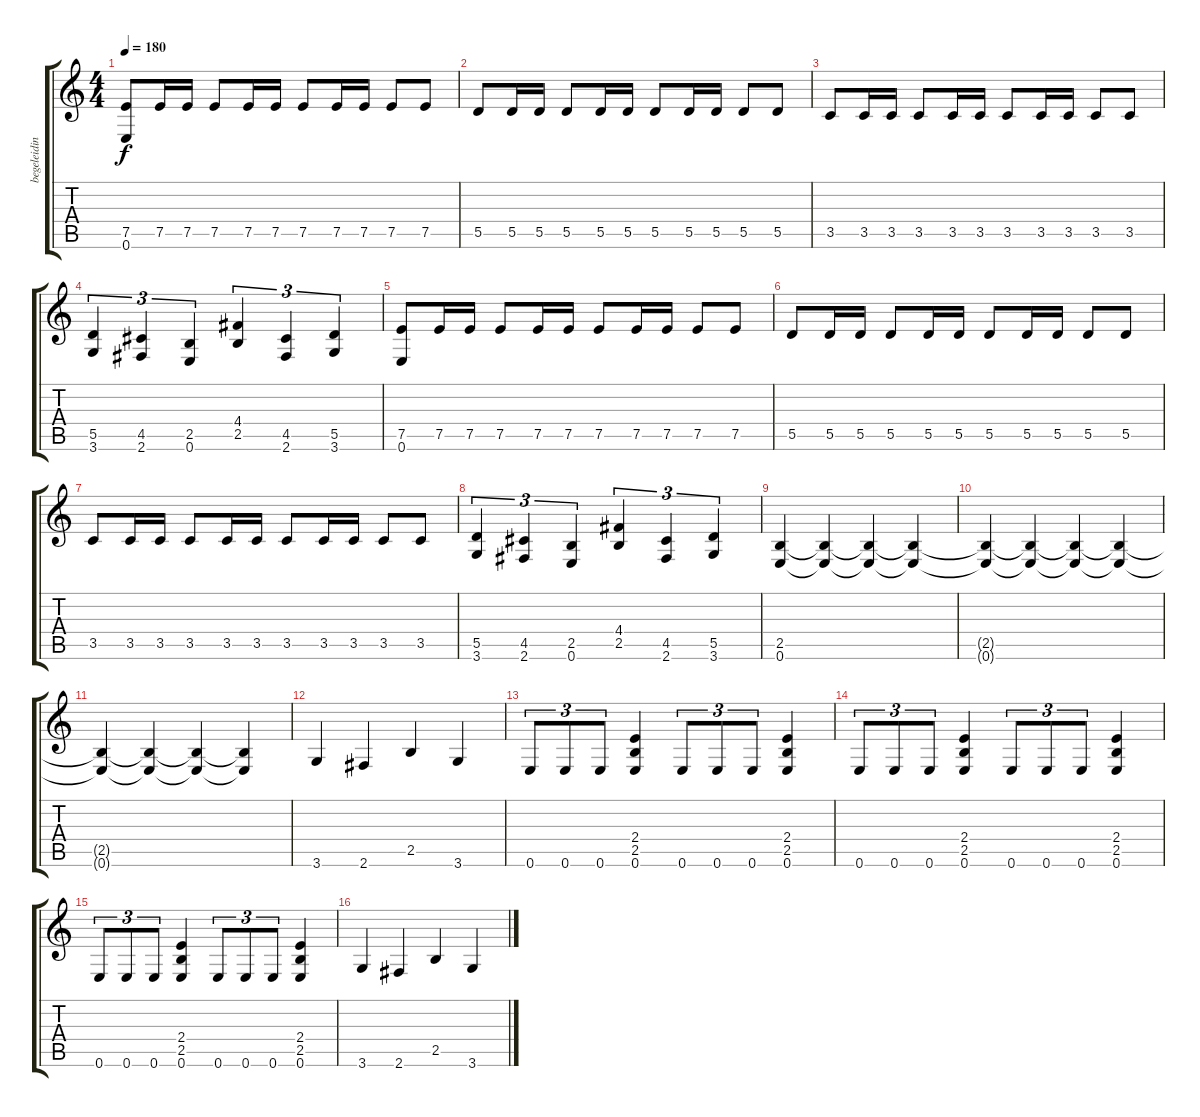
\track ("begeleiding 1" "begeleidin") {instrument distortionguitar}
\staff {score tabs}
\tuning (E4 B3 G3 D3 A2 E2) {hide}
\ts (4 4)
\tempo 180
\clef g2
\ks c
(7.5 0.6).8{dy f} 7.5.16 7.5.16 7.5.8 7.5.16 7.5.16 7.5.8 7.5.16 7.5.16 7.5.8 7.5.8 |
5.5.8 5.5.16 5.5.16 5.5.8 5.5.16 5.5.16 5.5.8 5.5.16 5.5.16 5.5.8 5.5.8 |
3.5.8 3.5.16 3.5.16 3.5.8 3.5.16 3.5.16 3.5.8 3.5.16 3.5.16 3.5.8 3.5.8 |
(5.5 3.6).4{tu (3 2)} (4.5 2.6).4{tu (3 2)} (2.5 0.6).4{tu (3 2)} (4.4 2.5).4{tu (3 2)} (4.5 2.6).4{tu (3 2)} (5.5 3.6).4{tu (3 2)} |
(7.5 0.6).8 7.5.16 7.5.16 7.5.8 7.5.16 7.5.16 7.5.8 7.5.16 7.5.16 7.5.8 7.5.8 |
5.5.8 5.5.16 5.5.16 5.5.8 5.5.16 5.5.16 5.5.8 5.5.16 5.5.16 5.5.8 5.5.8 |
3.5.8 3.5.16 3.5.16 3.5.8 3.5.16 3.5.16 3.5.8 3.5.16 3.5.16 3.5.8 3.5.8 |
(5.5 3.6).4{tu (3 2)} (4.5 2.6).4{tu (3 2)} (2.5 0.6).4{tu (3 2)} (4.4 2.5).4{tu (3 2)} (4.5 2.6).4{tu (3 2)} (5.5 3.6).4{tu (3 2)} |
(2.5 0.6).4 (2.5{t} 0.6{t}).4 (2.5{t} 0.6{t}).4 (2.5{t} 0.6{t}).4 |
(2.5{t} 0.6{t}).4 (2.5{t} 0.6{t}).4 (2.5{t} 0.6{t}).4 (2.5{t} 0.6{t}).4 |
(2.5{t} 0.6{t}).4 (2.5{t} 0.6{t}).4 (2.5{t} 0.6{t}).4 (2.5{t} 0.6{t}).4 |
3.6.4 2.6.4 2.5.4 3.6.4 |
0.6.8{tu (3 2)} 0.6.8{tu (3 2)} 0.6.8{tu (3 2)} (2.4 2.5 0.6).4 0.6.8{tu (3 2)} 0.6.8{tu (3 2)} 0.6.8{tu (3 2)} (2.4 2.5 0.6).4 |
0.6.8{tu (3 2)} 0.6.8{tu (3 2)} 0.6.8{tu (3 2)} (2.4 2.5 0.6).4 0.6.8{tu (3 2)} 0.6.8{tu (3 2)} 0.6.8{tu (3 2)} (2.4 2.5 0.6).4 |
0.6.8{tu (3 2)} 0.6.8{tu (3 2)} 0.6.8{tu (3 2)} (2.4 2.5 0.6).4 0.6.8{tu (3 2)} 0.6.8{tu (3 2)} 0.6.8{tu (3 2)} (2.4 2.5 0.6).4 |
3.6.4 2.6.4 2.5.4 3.6.4
